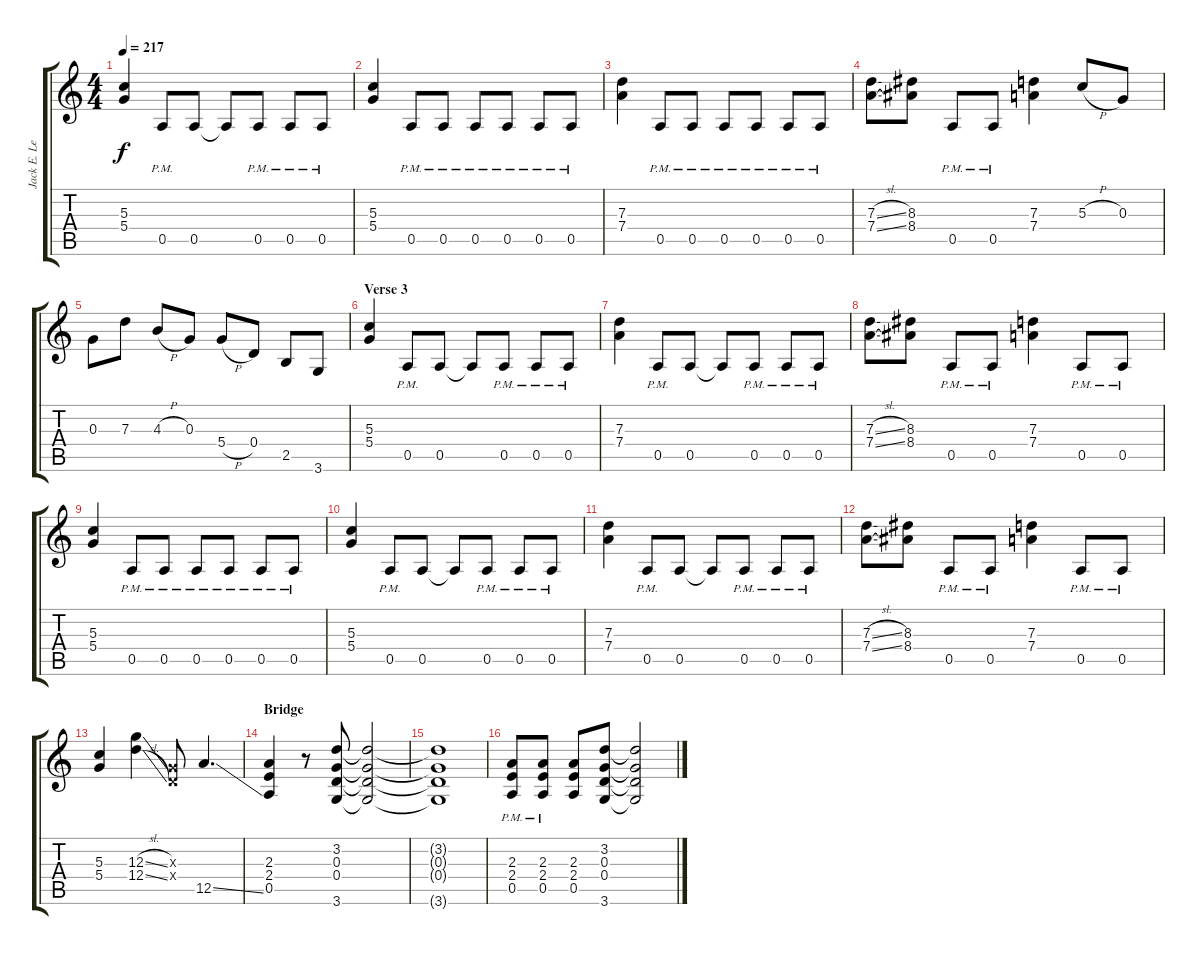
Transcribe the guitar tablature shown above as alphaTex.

\track ("Jack E. Lee" "Jack E. Le") {instrument distortionguitar}
\staff {score tabs}
\tuning (E4 B3 G3 D3 A2 E2) {hide}
\ts (4 4)
\tempo 217
\clef g2
\ks c
(5.3 5.4).4{dy f} 0.5{pm}.8 0.5.8 0.5{t}.8 0.5{pm}.8 0.5{pm}.8 0.5{pm}.8 |
(5.3 5.4).4 0.5{pm}.8 0.5{pm}.8 0.5{pm}.8 0.5{pm}.8 0.5{pm}.8 0.5{pm}.8 |
(7.3 7.4).4 0.5{pm}.8 0.5{pm}.8 0.5{pm}.8 0.5{pm}.8 0.5{pm}.8 0.5{pm}.8 |
(7.3{sl} 7.4{sl}).8 (8.3 8.4).8 0.5{pm}.8 0.5{pm}.8 (7.3 7.4).4 5.3{h}.8 0.3.8 |
0.3.8 7.3.8 4.3{h}.8 0.3.8 5.4{h}.8 0.4.8 2.5.8 3.6.8 |
\section ("" "Verse 3")
(5.3 5.4).4 0.5{pm}.8 0.5.8 0.5{t}.8 0.5{pm}.8 0.5{pm}.8 0.5{pm}.8 |
(7.3 7.4).4 0.5{pm}.8 0.5.8 0.5{t}.8 0.5{pm}.8 0.5{pm}.8 0.5{pm}.8 |
(7.3{sl} 7.4{sl}).8 (8.3 8.4).8 0.5{pm}.8 0.5{pm}.8 (7.3 7.4).4 0.5{pm}.8 0.5{pm}.8 |
(5.3 5.4).4 0.5{pm}.8 0.5{pm}.8 0.5{pm}.8 0.5{pm}.8 0.5{pm}.8 0.5{pm}.8 |
(5.3 5.4).4 0.5{pm}.8 0.5.8 0.5{t}.8 0.5{pm}.8 0.5{pm}.8 0.5{pm}.8 |
(7.3 7.4).4 0.5{pm}.8 0.5.8 0.5{t}.8 0.5{pm}.8 0.5{pm}.8 0.5{pm}.8 |
(7.3{sl} 7.4{sl}).8 (8.3 8.4).8 0.5{pm}.8 0.5{pm}.8 (7.3 7.4).4 0.5{pm}.8 0.5{pm}.8 |
(5.3 5.4).4 (12.3{sl} 12.4{sl}).4 (0.3{x} 0.4{x}).8 12.5{ss}.4{d} |
\section ("" "Bridge")
(2.3 2.4 0.5).4 r.8 (3.2 0.3 0.4 3.6).8 (3.2{t} 0.3{t} 0.4{t} 3.6{t}).2 |
(3.2{t} 0.3{t} 0.4{t} 3.6{t}).1 |
(2.3{pm} 2.4{pm} 0.5{pm}).8 (2.3{pm} 2.4{pm} 0.5{pm}).8 (2.3 2.4 0.5).8 (3.2 0.3 0.4 3.6).8 (3.2{t} 0.3{t} 0.4{t} 3.6{t}).2
